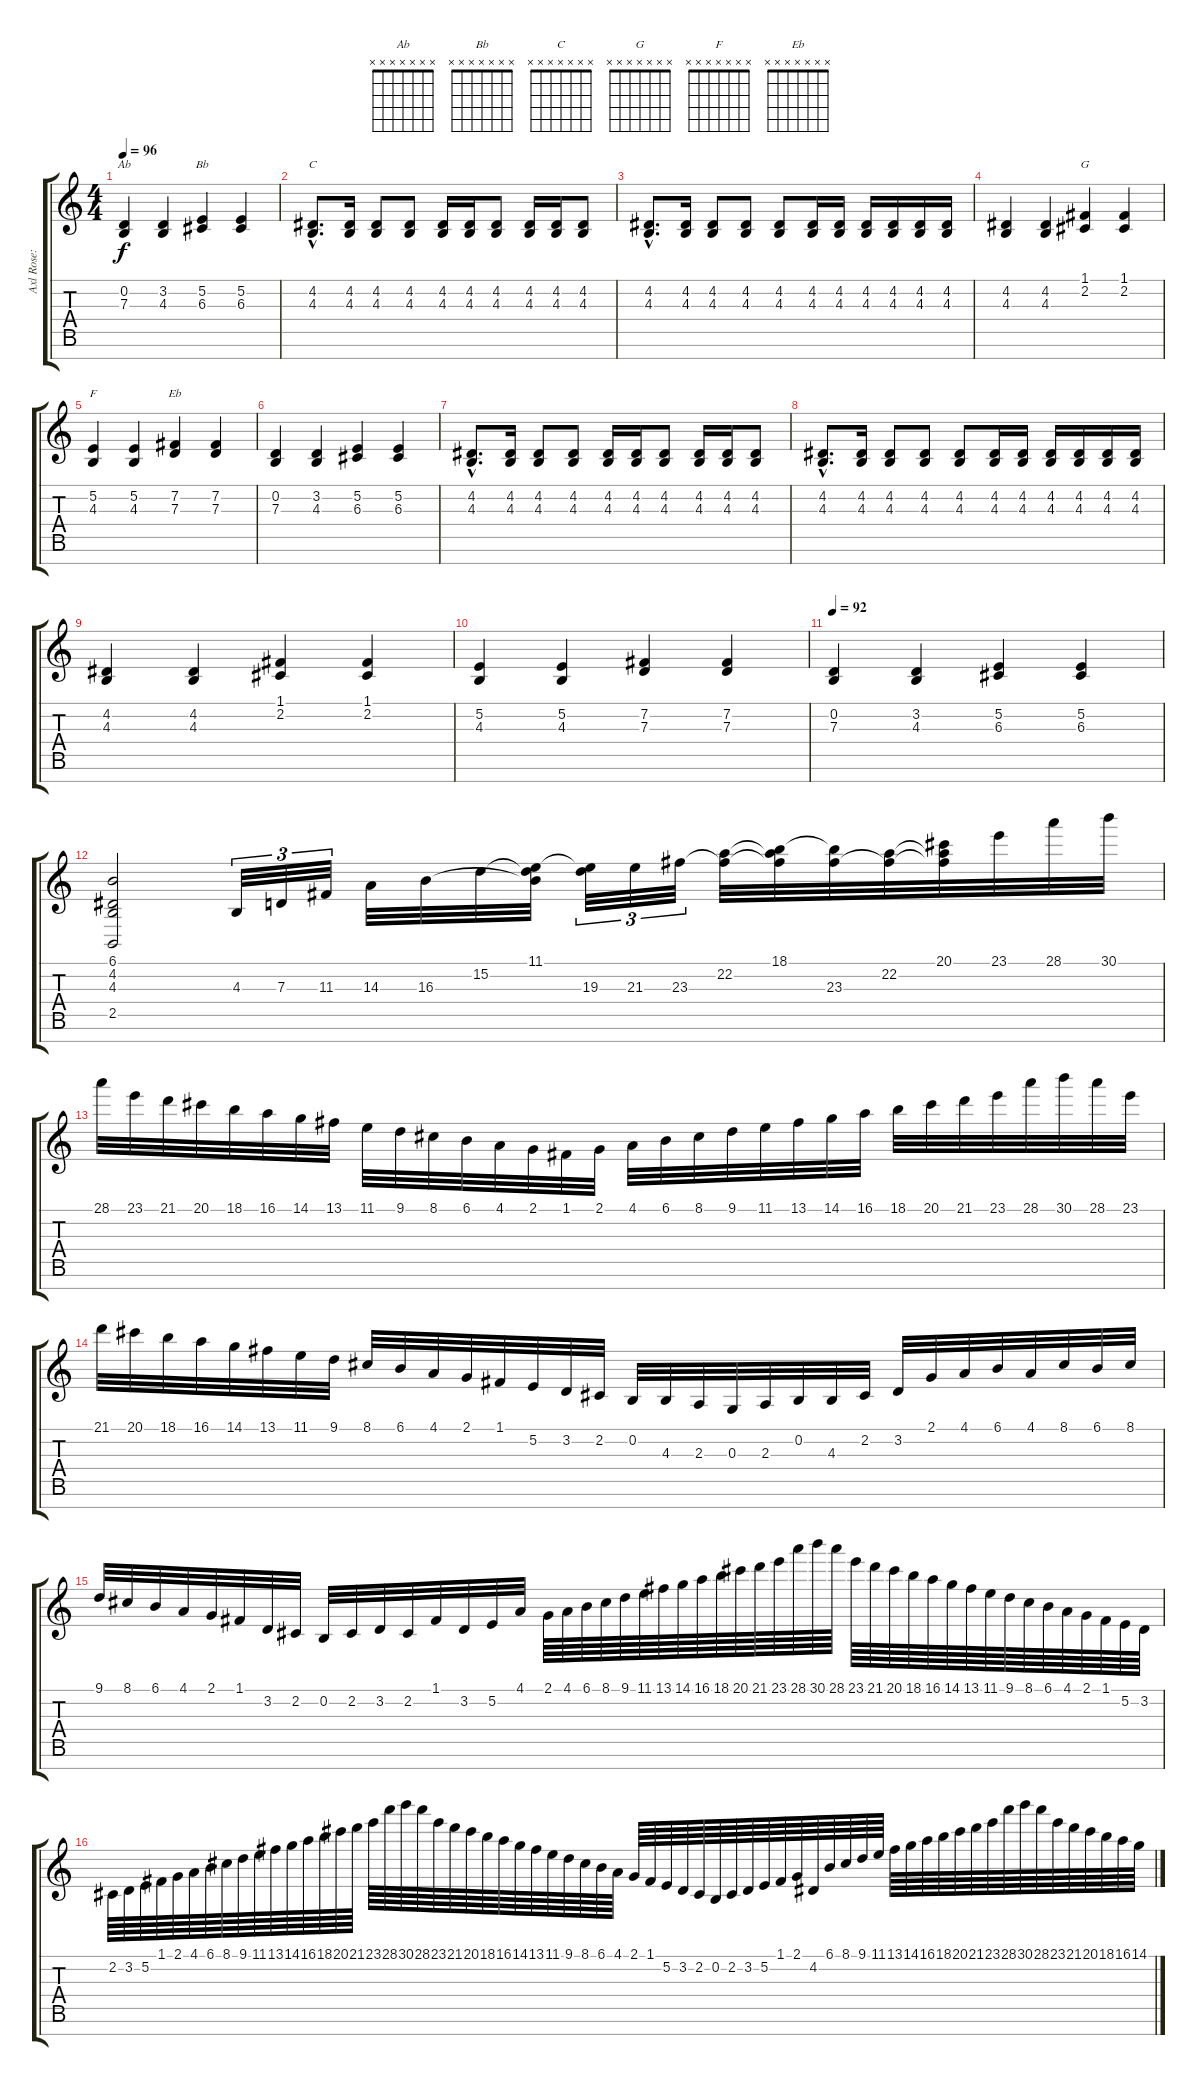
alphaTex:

\track ("Axl Rose: (Mão Direita)" "Axl Rose: ") {instrument acousticgrandpiano}
\staff {score tabs}
\tuning (F4 B3 G3 D3 A2 E2 B1) {hide}
\chord ("Ab" x x x x x x x)
\chord ("Bb" x x x x x x x)
\chord ("C" x x x x x x x)
\chord ("G" x x x x x x x)
\chord ("F" x x x x x x x)
\chord ("Eb" x x x x x x x)
\ts (4 4)
\tempo 96
\clef g2
\ks c
(0.2 7.3).4{ch "Ab" dy f} (3.2 4.3).4 (5.2 6.3).4{ch "Bb"} (5.2 6.3).4 |
(4.2{hac} 4.3{hac}).8{d ch "C"} (4.2 4.3).16 (4.2 4.3).8 (4.2 4.3).8 (4.2 4.3).16 (4.2 4.3).16 (4.2 4.3).8 (4.2 4.3).16 (4.2 4.3).16 (4.2 4.3).8 |
(4.2{hac} 4.3{hac}).8{d} (4.2 4.3).16 (4.2 4.3).8 (4.2 4.3).8 (4.2 4.3).8 (4.2 4.3).16 (4.2 4.3).16 (4.2 4.3).16 (4.2 4.3).16 (4.2 4.3).16 (4.2 4.3).16 |
(4.2 4.3).4 (4.2 4.3).4 (1.1 2.2).4{ch "G"} (1.1 2.2).4 |
(5.2 4.3).4{ch "F"} (5.2 4.3).4 (7.2 7.3).4{ch "Eb"} (7.2 7.3).4 |
(0.2 7.3).4 (3.2 4.3).4 (5.2 6.3).4 (5.2 6.3).4 |
(4.2{hac} 4.3{hac}).8{d} (4.2 4.3).16 (4.2 4.3).8 (4.2 4.3).8 (4.2 4.3).16 (4.2 4.3).16 (4.2 4.3).8 (4.2 4.3).16 (4.2 4.3).16 (4.2 4.3).8 |
(4.2{hac} 4.3{hac}).8{d} (4.2 4.3).16 (4.2 4.3).8 (4.2 4.3).8 (4.2 4.3).8 (4.2 4.3).16 (4.2 4.3).16 (4.2 4.3).16 (4.2 4.3).16 (4.2 4.3).16 (4.2 4.3).16 |
(4.2 4.3).4 (4.2 4.3).4 (1.1 2.2).4 (1.1 2.2).4 |
(5.2 4.3).4 (5.2 4.3).4 (7.2 7.3).4 (7.2 7.3).4 |
\tempo 92
(0.2 7.3).4 (3.2 4.3).4 (5.2 6.3).4 (5.2 6.3).4 |
(6.1 4.2 4.3 2.5).2 4.3.32{tu (3 2)} 7.3.32{tu (3 2)} 11.3.32{tu (3 2)} 14.3.32 16.3.32 15.2.32 (11.1 15.2{t} 16.3{t}).32 (11.1{t} 19.3).32{tu (3 2)} 21.3.32{tu (3 2)} 23.3.32{tu (3 2)} (22.2 23.3{t}).32 (18.1 22.2{t} 23.3{t}).32 (18.1{t} 23.3).32 (22.2 23.3{t}).32 (20.1 22.2{t} 23.3{t}).32 23.1.32 28.1.32 30.1.32 |
28.1.32 23.1.32 21.1.32 20.1.32 18.1.32 16.1.32 14.1.32 13.1.32 11.1.32 9.1.32 8.1.32 6.1.32 4.1.32 2.1.32 1.1.32 2.1.32 4.1.32 6.1.32 8.1.32 9.1.32 11.1.32 13.1.32 14.1.32 16.1.32 18.1.32 20.1.32 21.1.32 23.1.32 28.1.32 30.1.32 28.1.32 23.1.32 |
21.1.32 20.1.32 18.1.32 16.1.32 14.1.32 13.1.32 11.1.32 9.1.32 8.1.32 6.1.32 4.1.32 2.1.32 1.1.32 5.2.32 3.2.32 2.2.32 0.2.32 4.3.32 2.3.32 0.3.32 2.3.32 0.2.32 4.3.32 2.2.32 3.2.32 2.1.32 4.1.32 6.1.32 4.1.32 8.1.32 6.1.32 8.1.32 |
9.1.32 8.1.32 6.1.32 4.1.32 2.1.32 1.1.32 3.2.32 2.2.32 0.2.32 2.2.32 3.2.32 2.2.32 1.1.32 3.2.32 5.2.32 4.1.32 2.1.64 4.1.64 6.1.64 8.1.64 9.1.64 11.1.64 13.1.64 14.1.64 16.1.64 18.1.64 20.1.64 21.1.64 23.1.64 28.1.64 30.1.64 28.1.64 23.1.64 21.1.64 20.1.64 18.1.64 16.1.64 14.1.64 13.1.64 11.1.64 9.1.64 8.1.64 6.1.64 4.1.64 2.1.64 1.1.64 5.2.64 3.2.64 |
2.2.64 3.2.64 5.2.64 1.1.64 2.1.64 4.1.64 6.1.64 8.1.64 9.1.64 11.1.64 13.1.64 14.1.64 16.1.64 18.1.64 20.1.64 21.1.64 23.1.64 28.1.64 30.1.64 28.1.64 23.1.64 21.1.64 20.1.64 18.1.64 16.1.64 14.1.64 13.1.64 11.1.64 9.1.64 8.1.64 6.1.64 4.1.64 2.1.64 1.1.64 5.2.64 3.2.64 2.2.64 0.2.64 2.2.64 3.2.64 5.2.64 1.1.64 2.1.64 4.2.64 6.1.64 8.1.64 9.1.64 11.1.64 13.1.64 14.1.64 16.1.64 18.1.64 20.1.64 21.1.64 23.1.64 28.1.64 30.1.64 28.1.64 23.1.64 21.1.64 20.1.64 18.1.64 16.1.64 14.1.64
